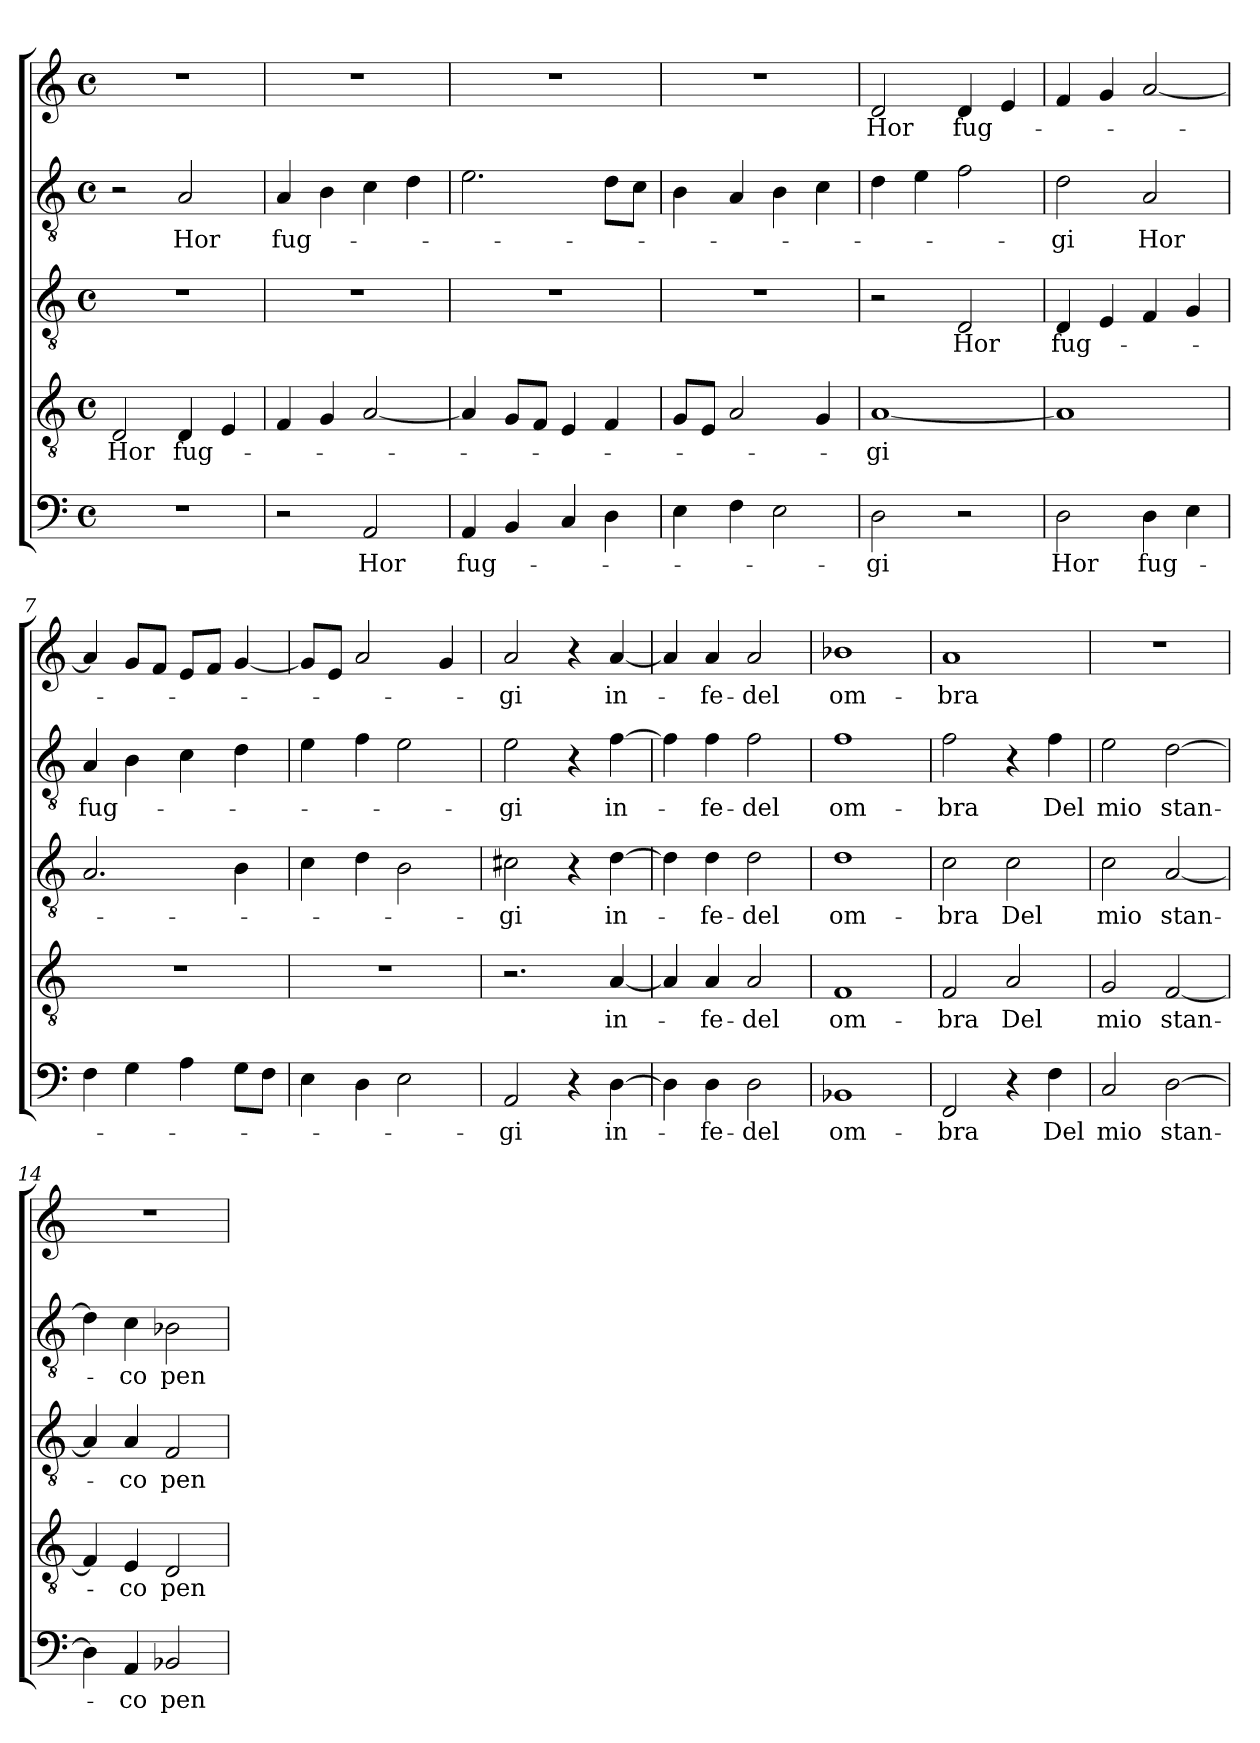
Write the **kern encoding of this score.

**kern	**text	**kern	**text	**kern	**text	**kern	**text	**kern	**text
*part5	*part5	*part4	*part4	*part3	*part3	*part2	*part2	*part1	*part1
*staff5	*staff5	*staff4	*staff4	*staff3	*staff3	*staff2	*staff2	*staff1	*staff1
*clefF4	*	*clefGv2	*	*clefGv2	*	*clefGv2	*	*clefG2	*
*k[]	*	*k[]	*	*k[]	*	*k[]	*	*k[]	*
*C:	*	*C:	*	*C:	*	*C:	*	*C:	*
*M4/4	*	*M4/4	*	*M4/4	*	*M4/4	*	*M4/4	*
*met(c)	*	*met(c)	*	*met(c)	*	*met(c)	*	*met(c)	*
=1	=1	=1	=1	=1	=1	=1	=1	=1	=1
1r	.	2D/	Hor	1r	.	2r	.	1r	.
.	.	4D/	fug-	.	.	2A/	Hor	.	.
.	.	4E/	.	.	.	.	.	.	.
=2	=2	=2	=2	=2	=2	=2	=2	=2	=2
2r	.	4F/	.	1r	.	4A/	fug-	1r	.
.	.	4G/	.	.	.	4B\	.	.	.
2AA/	Hor	[2A/	.	.	.	4c\	.	.	.
.	.	.	.	.	.	4d\	.	.	.
=3	=3	=3	=3	=3	=3	=3	=3	=3	=3
4AA/	fug-	4A/]	.	1r	.	2.e\	.	1r	.
4BB/	.	8G/L	.	.	.	.	.	.	.
.	.	8F/J	.	.	.	.	.	.	.
4C/	.	4E/	.	.	.	.	.	.	.
4D\	.	4F/	.	.	.	8d\L	.	.	.
.	.	.	.	.	.	8c\J	.	.	.
=4	=4	=4	=4	=4	=4	=4	=4	=4	=4
4E\	.	8G/L	.	1r	.	4B\	.	1r	.
.	.	8E/J	.	.	.	.	.	.	.
4F\	.	2A/	.	.	.	4A/	.	.	.
2E\	.	.	.	.	.	4B\	.	.	.
.	.	4G/	.	.	.	4c\	.	.	.
=5	=5	=5	=5	=5	=5	=5	=5	=5	=5
2D\	-gi	[1A	-gi	2r	.	4d\	.	2d/	Hor
.	.	.	.	.	.	4e\	.	.	.
2r	.	.	.	2D/	Hor	2f\	.	4d/	fug-
.	.	.	.	.	.	.	.	4e/	.
!!LO:LB:g=z
=6	=6	=6	=6	=6	=6	=6	=6	=6	=6
2D\	Hor	1A]	.	4D/	fug-	2d\	-gi	4f/	.
.	.	.	.	4E/	.	.	.	4g/	.
4D\	fug-	.	.	4F/	.	2A/	Hor	[2a/	.
4E\	.	.	.	4G/	.	.	.	.	.
=7	=7	=7	=7	=7	=7	=7	=7	=7	=7
4F\	.	1r	.	2.A/	.	4A/	fug-	4a/]	.
4G\	.	.	.	.	.	4B\	.	8g/L	.
.	.	.	.	.	.	.	.	8f/J	.
4A\	.	.	.	.	.	4c\	.	8e/L	.
.	.	.	.	.	.	.	.	8f/J	.
8G\L	.	.	.	4B\	.	4d\	.	[4g/	.
8F\J	.	.	.	.	.	.	.	.	.
=8	=8	=8	=8	=8	=8	=8	=8	=8	=8
4E\	.	1r	.	4c\	.	4e\	.	8g/L]	.
.	.	.	.	.	.	.	.	8e/J	.
4D\	.	.	.	4d\	.	4f\	.	2a/	.
2E\	.	.	.	2B\	.	2e\	.	.	.
.	.	.	.	.	.	.	.	4g/	.
=9	=9	=9	=9	=9	=9	=9	=9	=9	=9
2AA/	-gi	2.r	.	2c#X\	-gi	2e\	-gi	2a/	-gi
4r	.	.	.	4r	.	4r	.	4r	.
[4D\	in-	[4A/	in-	[4d\	in-	[4f\	in-	[4a/	in-
=10	=10	=10	=10	=10	=10	=10	=10	=10	=10
4D\]	.	4A/]	.	4d\]	.	4f\]	.	4a/]	.
4D\	-fe-	4A/	-fe-	4d\	-fe-	4f\	-fe-	4a/	-fe-
2D\	-del	2A/	-del	2d\	-del	2f\	-del	2a/	-del
!!LO:LB:g=z
=11	=11	=11	=11	=11	=11	=11	=11	=11	=11
1BB-X	om-	1F	om-	1d	om-	1f	om-	1b-X	om-
=12	=12	=12	=12	=12	=12	=12	=12	=12	=12
2FF/	-bra	2F/	-bra	2c\	-bra	2f\	-bra	1a	-bra
4r	.	2A/	Del	2c\	Del	4r	.	.	.
4F\	Del	.	.	.	.	4f\	Del	.	.
=13	=13	=13	=13	=13	=13	=13	=13	=13	=13
2C/	mio	2G/	mio	2c\	mio	2e\	mio	1r	.
[2D\	stan-	[2F/	stan-	[2A/	stan-	[2d\	stan-	.	.
=14	=14	=14	=14	=14	=14	=14	=14	=14	=14
4D\]	.	4F/]	.	4A/]	.	4d\]	.	1r	.
4AA/	-co	4E/	-co	4A/	-co	4c\	-co	.	.
2BB-X/	pen-	2D/	pen-	2F/	pen-	2B-X\	pen-	.	.
=	=	=	=	=	=	=	=	=	=
*-	*-	*-	*-	*-	*-	*-	*-	*-	*-
